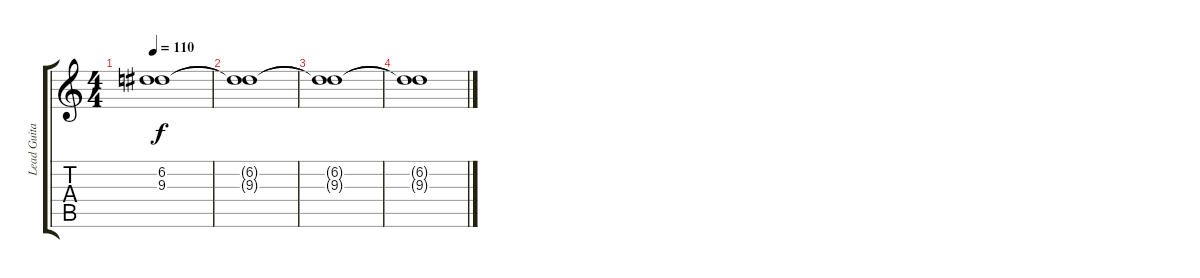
\track ("Lead Guitar" "Lead Guita") {instrument distortionguitar}
\staff {score tabs}
\tuning (D4 A3 F3 C3 G2 C2) {hide}
\ts (4 4)
\tempo 110
\clef g2
\ks c
(6.2{t} 9.3{t}).1{dy f} |
(6.2{t} 9.3{t}).1 |
(6.2{t} 9.3{t}).1 |
(6.2{t} 9.3{t}).1
